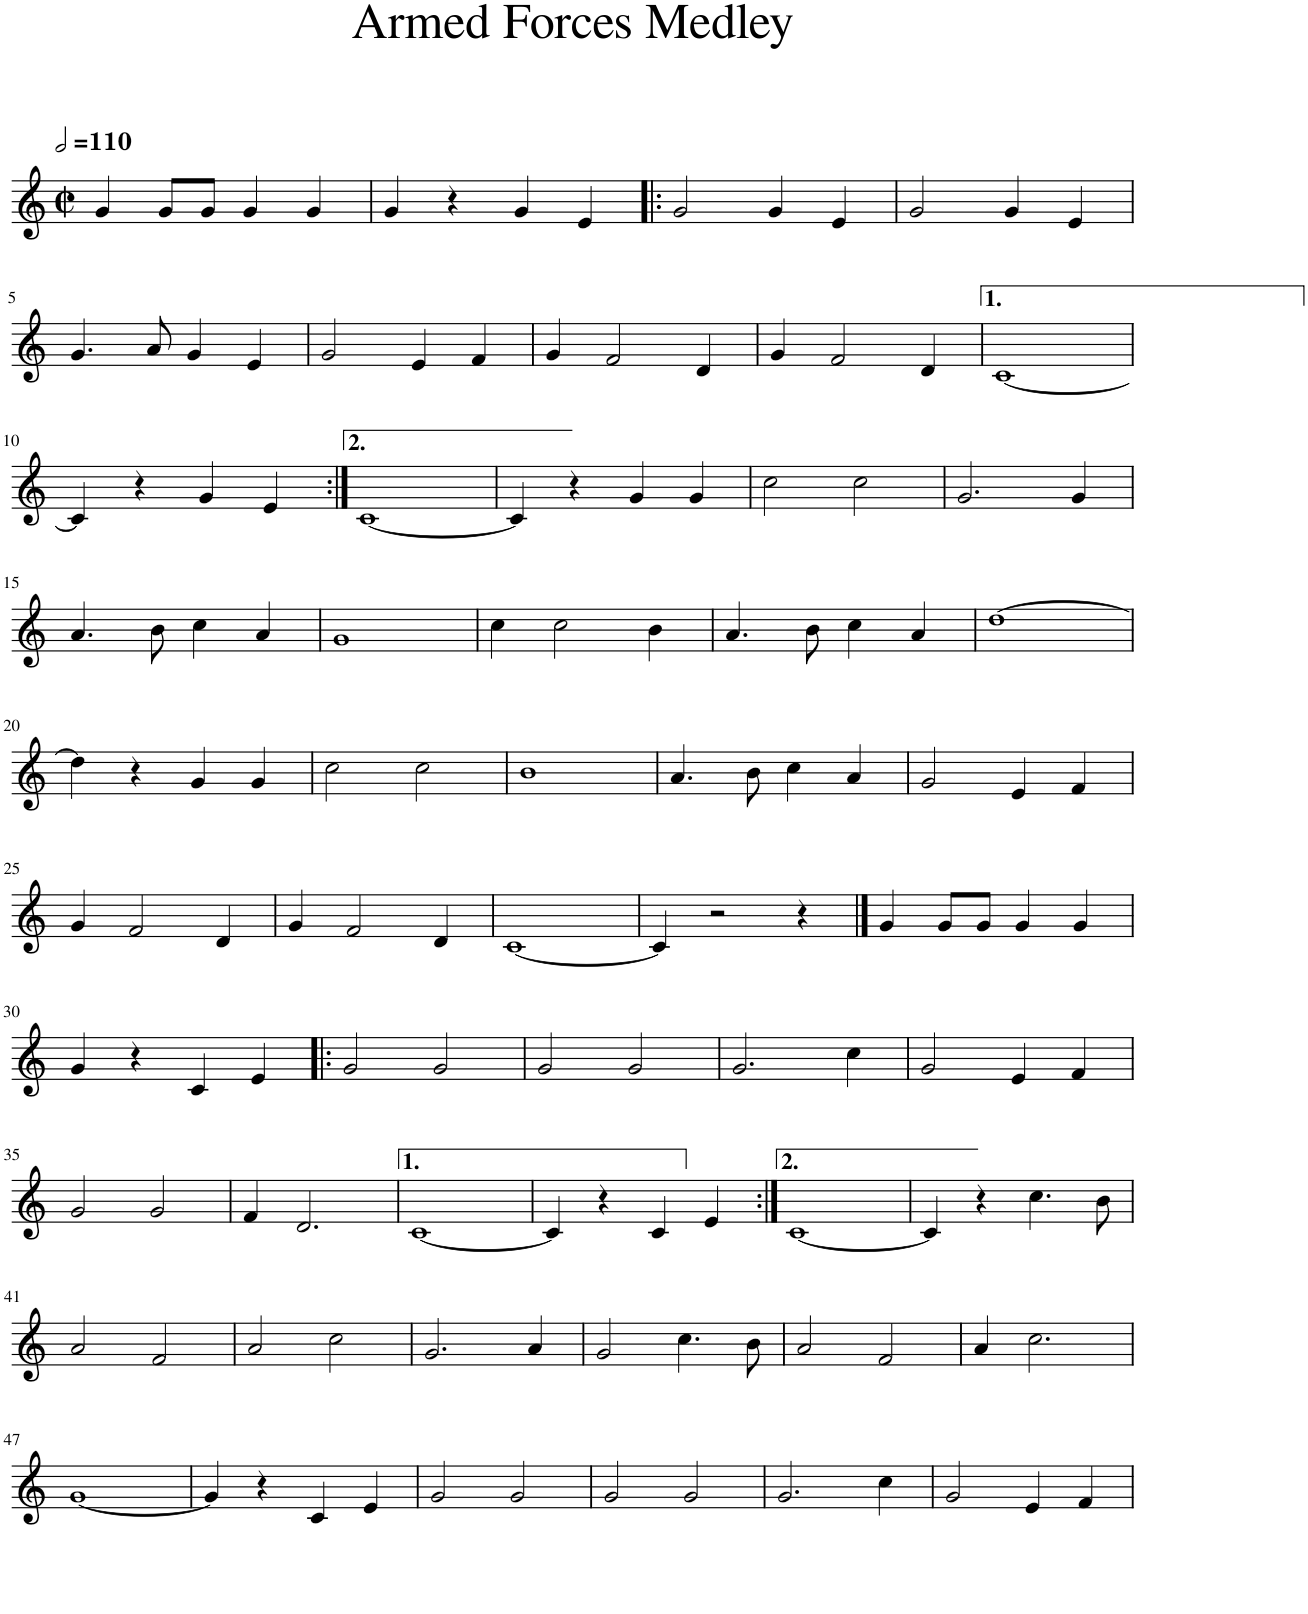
**kern
*part1
*staff1
*I"Piano, MIDI
*I'Pno.
*clefG2
*k[]
*M2/2
*met(c|)
*MM220
=1
4g/
8g/L
8g/J
4g/
4g/
=2
4g/
4r
4g/
4e/
=3!|:
2g/
4g/
4e/
=4
2g/
4g/
4e/
!!LO:LB:g=z
=5
4.g/
8a/
4g/
4e/
=6
2g/
4e/
4f/
=7
4g/
2f/
4d/
=8
4g/
2f/
4d/
=9
[1c
!!LO:LB:g=z
=10
4c/]
4r
4g/
4e/
=11:|!
[1c
=12
4c/]
4r
4g/
4g/
=13
2cc\
2cc\
=14
2.g/
4g/
!!LO:LB:g=z
=15
4.a/
8b\
4cc\
4a/
=16
1g
=17
4cc\
2cc\
4b\
=18
4.a/
8b\
4cc\
4a/
=19
[1dd
!!LO:LB:g=z
=20
4dd\]
4r
4g/
4g/
=21
2cc\
2cc\
=22
1b
=23
4.a/
8b\
4cc\
4a/
=24
2g/
4e/
4f/
!!LO:LB:g=z
=25
4g/
2f/
4d/
=26
4g/
2f/
4d/
=27
[1c
=28
4c/]
2r
4r
==29
4g/
8g/L
8g/J
4g/
4g/
!!LO:LB:g=z
=30
4g/
4r
4c/
4e/
=31!|:
2g/
2g/
=32
2g/
2g/
=33
2.g/
4cc\
=34
2g/
4e/
4f/
!!LO:LB:g=z
=35
2g/
2g/
=36
4f/
2.d/
=37
[1c
=38
4c/]
4r
4c/
4e/
=39:|!
[1c
=40
4c/]
4r
4.cc\
8b\
!!LO:LB:g=z
=41
2a/
2f/
=42
2a/
2cc\
=43
2.g/
4a/
=44
2g/
4.cc\
8b\
=45
2a/
2f/
=46
4a/
2.cc\
!!LO:LB:g=z
=47
[1g
=48
4g/]
4r
4c/
4e/
=49
2g/
2g/
=50
2g/
2g/
=51
2.g/
4cc\
=52
2g/
4e/
4f/
=
*-
